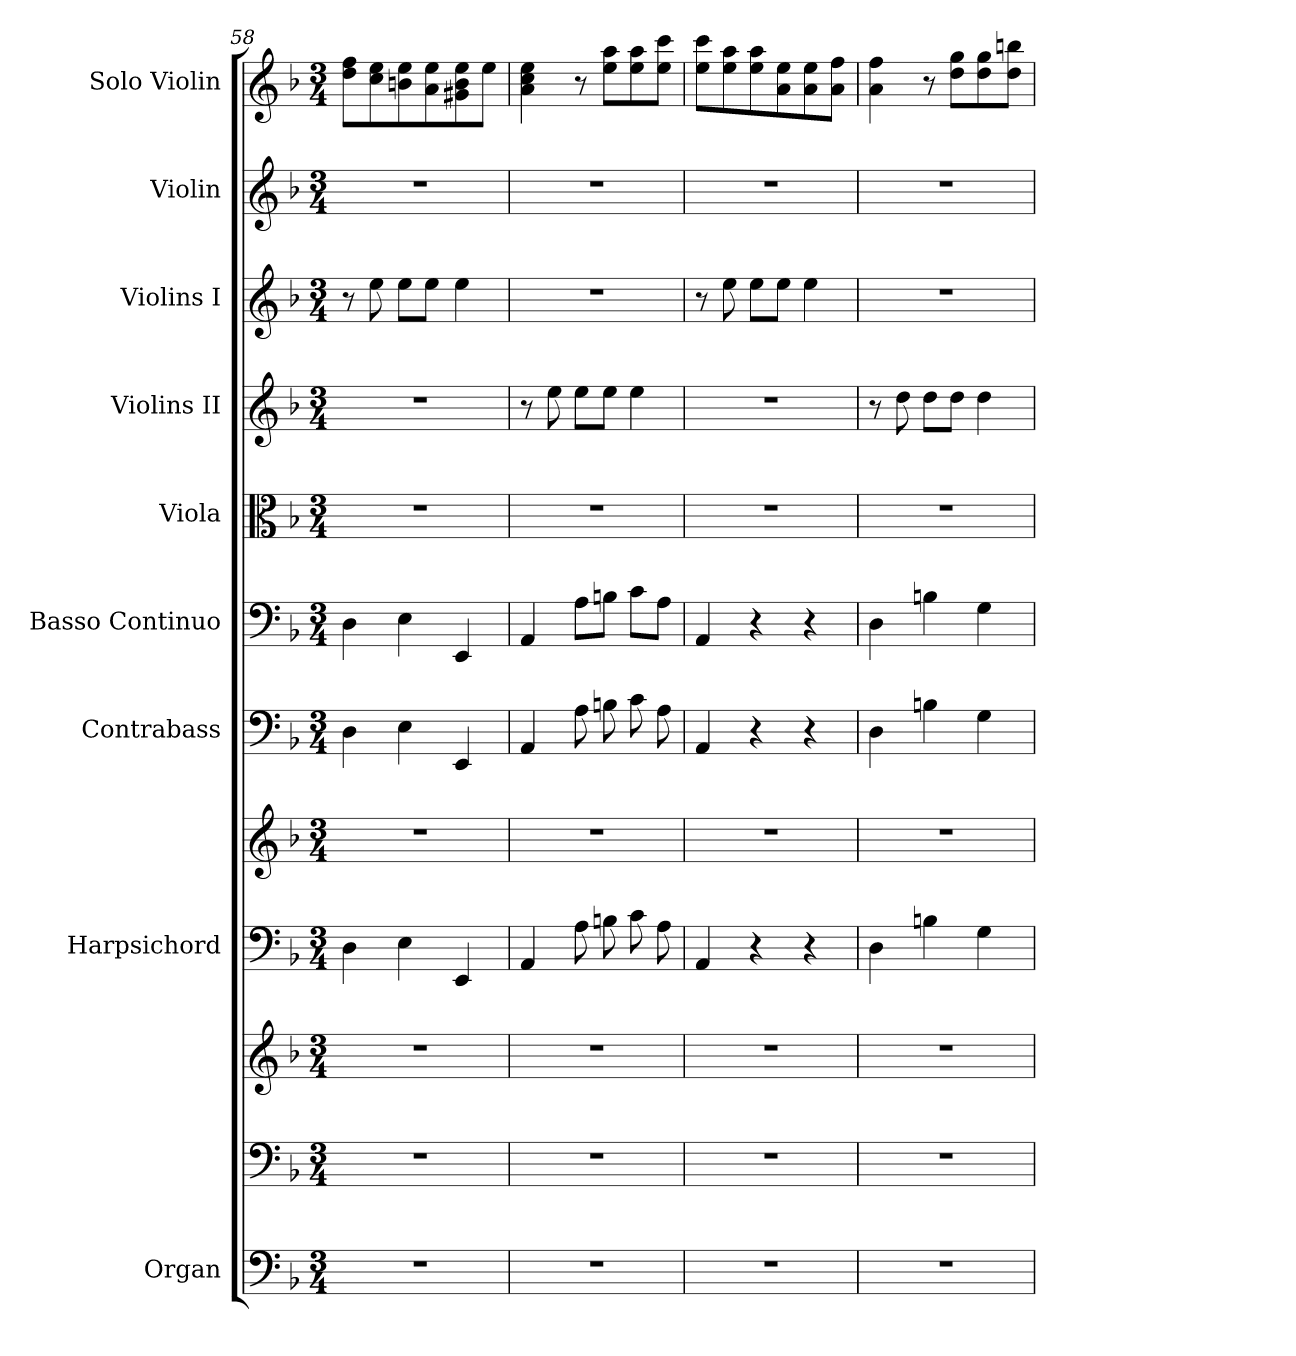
**kern	**kern	**kern	**kern	**kern	**kern	**kern	**kern	**kern	**kern	**kern	**kern
*part9	*part9	*part9	*part8	*part8	*part7	*part6	*part5	*part4	*part3	*part2	*part1
*staff12	*staff11	*staff10	*staff9	*staff8	*staff7	*staff6	*staff5	*staff4	*staff3	*staff2	*staff1
*I"Organ	*	*	*I"Harpsichord	*	*I"Contrabass	*I"Basso Continuo	*I"Viola	*I"Violins II	*I"Violins I	*I"Violin	*I"Solo Violin
*I'Org.	*	*	*I'Hch.	*	*I'Cb.	*I'B.C.	*I'Vla.	*I'Vlns. II	*I'Vlns. I	*I'Vln.	*I'Vln.
*clefF4	*clefF4	*clefG2	*clefF4	*clefG2	*clefF4	*clefF4	*clefC3	*clefG2	*clefG2	*clefG2	*clefG2
*	*	*	*	*	*ITrd7c12	*	*	*	*	*	*
*k[b-]	*k[b-]	*k[b-]	*k[b-]	*k[b-]	*k[b-]	*k[b-]	*k[b-]	*k[b-]	*k[b-]	*k[b-]	*k[b-]
*M3/4	*M3/4	*M3/4	*M3/4	*M3/4	*M3/4	*M3/4	*M3/4	*M3/4	*M3/4	*M3/4	*M3/4
=58	=58	=58	=58	=58	=58	=58	=58	=58	=58	=58	=58
2.r	2.r	2.r	4D\	2.r	4DD\	4D\	2.r	2.r	8r	2.r	8dd\ 8ff\L
.	.	.	.	.	.	.	.	.	8ee\	.	8cc\ 8ee\
.	.	.	4E\	.	4EE\	4E\	.	.	8ee\L	.	8bn\ 8ee\
.	.	.	.	.	.	.	.	.	8ee\J	.	8a\ 8ee\
.	.	.	4EE/	.	4EEE/	4EE/	.	.	4ee\	.	8g#X\ 8b\ 8ee\
.	.	.	.	.	.	.	.	.	.	.	8ee\J
=59	=59	=59	=59	=59	=59	=59	=59	=59	=59	=59	=59
2.r	2.r	2.r	4AA/	2.r	4AAA/	4AA/	2.r	8r	2.r	2.r	4a\ 4cc\ 4ee\
.	.	.	.	.	.	.	.	8ee\	.	.	.
.	.	.	8A\	.	8AA\	8A\L	.	8ee\L	.	.	8r
.	.	.	8Bn\	.	8BBn\	8Bn\J	.	8ee\J	.	.	8ee\ 8aa\L
.	.	.	8c\	.	8C\	8c\L	.	4ee\	.	.	8ee\ 8aa\
.	.	.	8A\	.	8AA\	8A\J	.	.	.	.	8ee\ 8ccc\J
=60	=60	=60	=60	=60	=60	=60	=60	=60	=60	=60	=60
2.r	2.r	2.r	4AA/	2.r	4AAA/	4AA/	2.r	2.r	8r	2.r	8ee\ 8ccc\L
.	.	.	.	.	.	.	.	.	8ee\	.	8ee\ 8aa\
.	.	.	4r	.	4r	4r	.	.	8ee\L	.	8ee\ 8aa\
.	.	.	.	.	.	.	.	.	8ee\J	.	8a\ 8ee\
.	.	.	4r	.	4r	4r	.	.	4ee\	.	8a\ 8ee\
.	.	.	.	.	.	.	.	.	.	.	8a\ 8ff\J
!!LO:PB:g=z
=61	=61	=61	=61	=61	=61	=61	=61	=61	=61	=61	=61
2.r	2.r	2.r	4D\	2.r	4DD\	4D\	2.r	8r	2.r	2.r	4a\ 4ff\
.	.	.	.	.	.	.	.	8dd\	.	.	.
.	.	.	4Bn\	.	4BBn\	4Bn\	.	8dd\L	.	.	8r
.	.	.	.	.	.	.	.	8dd\J	.	.	8dd\ 8gg\L
.	.	.	4G\	.	4GG\	4G\	.	4dd\	.	.	8dd\ 8gg\
.	.	.	.	.	.	.	.	.	.	.	8dd\ 8bbn\J
=	=	=	=	=	=	=	=	=	=	=	=
*-	*-	*-	*-	*-	*-	*-	*-	*-	*-	*-	*-
